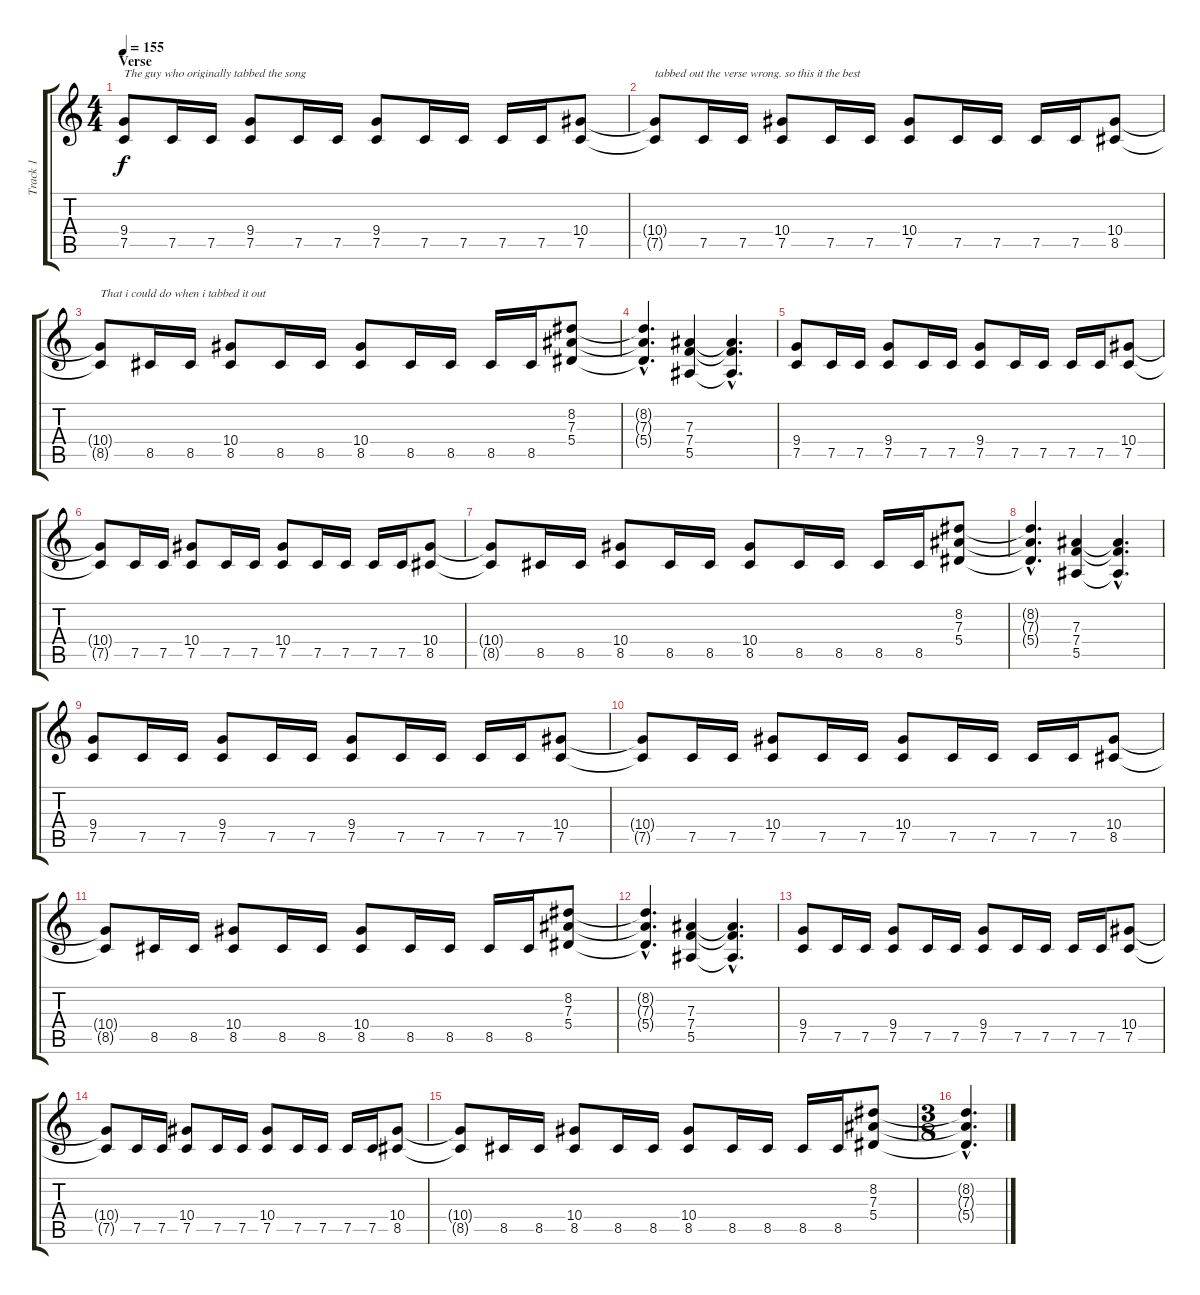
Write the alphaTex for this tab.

\track ("Track 1" "Track 1") {instrument distortionguitar}
\staff {score tabs}
\tuning (C4 G3 Eb3 Bb2 F2 C2) {hide}
\ts (4 4)
\section ("" "Verse")
\tempo 155
\clef g2
\ks c
(9.4 7.5).8{txt "The guy who originally tabbed the song" dy f} 7.5.16 7.5.16 (9.4 7.5).8 7.5.16 7.5.16 (9.4 7.5).8 7.5.16 7.5.16 7.5.16 7.5.16 (10.4 7.5).8 |
(10.4{t} 7.5{t}).8{txt "tabbed out the verse wrong. so this it the best"} 7.5.16 7.5.16 (10.4 7.5).8 7.5.16 7.5.16 (10.4 7.5).8 7.5.16 7.5.16 7.5.16 7.5.16 (10.4 8.5).8 |
(10.4{t} 8.5{t}).8{txt "That i could do when i tabbed it out"} 8.5.16 8.5.16 (10.4 8.5).8 8.5.16 8.5.16 (10.4 8.5).8 8.5.16 8.5.16 8.5.16 8.5.16 (8.2 7.3 5.4).8 |
(8.2{hac t} 7.3{hac t} 5.4{hac t}).4{d} (7.3 7.4 5.5).4 (7.3{hac t} 7.4{hac t} 5.5{hac t}).4{d} |
(9.4 7.5).8 7.5.16 7.5.16 (9.4 7.5).8 7.5.16 7.5.16 (9.4 7.5).8 7.5.16 7.5.16 7.5.16 7.5.16 (10.4 7.5).8 |
(10.4{t} 7.5{t}).8 7.5.16 7.5.16 (10.4 7.5).8 7.5.16 7.5.16 (10.4 7.5).8 7.5.16 7.5.16 7.5.16 7.5.16 (10.4 8.5).8 |
(10.4{t} 8.5{t}).8 8.5.16 8.5.16 (10.4 8.5).8 8.5.16 8.5.16 (10.4 8.5).8 8.5.16 8.5.16 8.5.16 8.5.16 (8.2 7.3 5.4).8 |
(8.2{hac t} 7.3{hac t} 5.4{hac t}).4{d} (7.3 7.4 5.5).4 (7.3{hac t} 7.4{hac t} 5.5{hac t}).4{d} |
(9.4 7.5).8 7.5.16 7.5.16 (9.4 7.5).8 7.5.16 7.5.16 (9.4 7.5).8 7.5.16 7.5.16 7.5.16 7.5.16 (10.4 7.5).8 |
(10.4{t} 7.5{t}).8 7.5.16 7.5.16 (10.4 7.5).8 7.5.16 7.5.16 (10.4 7.5).8 7.5.16 7.5.16 7.5.16 7.5.16 (10.4 8.5).8 |
(10.4{t} 8.5{t}).8 8.5.16 8.5.16 (10.4 8.5).8 8.5.16 8.5.16 (10.4 8.5).8 8.5.16 8.5.16 8.5.16 8.5.16 (8.2 7.3 5.4).8 |
(8.2{hac t} 7.3{hac t} 5.4{hac t}).4{d} (7.3 7.4 5.5).4 (7.3{hac t} 7.4{hac t} 5.5{hac t}).4{d} |
(9.4 7.5).8 7.5.16 7.5.16 (9.4 7.5).8 7.5.16 7.5.16 (9.4 7.5).8 7.5.16 7.5.16 7.5.16 7.5.16 (10.4 7.5).8 |
(10.4{t} 7.5{t}).8 7.5.16 7.5.16 (10.4 7.5).8 7.5.16 7.5.16 (10.4 7.5).8 7.5.16 7.5.16 7.5.16 7.5.16 (10.4 8.5).8 |
(10.4{t} 8.5{t}).8 8.5.16 8.5.16 (10.4 8.5).8 8.5.16 8.5.16 (10.4 8.5).8 8.5.16 8.5.16 8.5.16 8.5.16 (8.2 7.3 5.4).8 |
\ts (3 8)
(8.2{hac t} 7.3{hac t} 5.4{hac t}).4{d}
